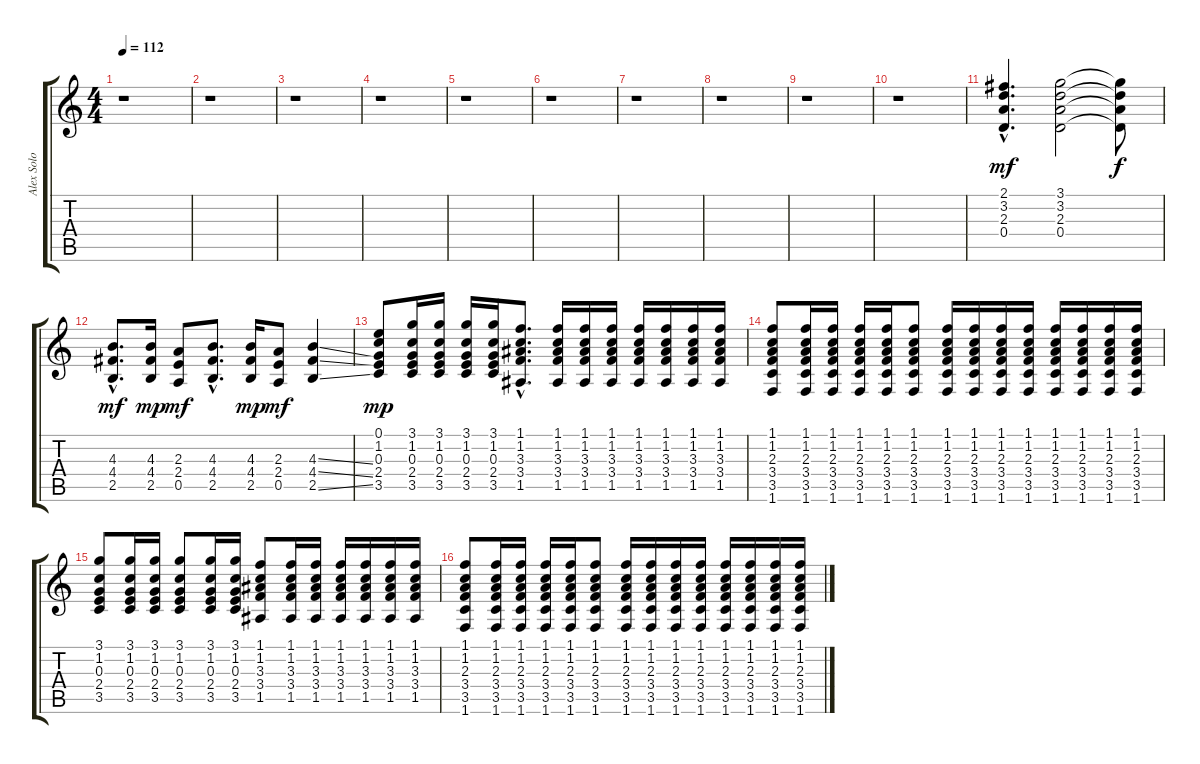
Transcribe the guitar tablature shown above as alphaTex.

\track ("Alex Solo" "Alex Solo") {instrument distortionguitar}
\staff {score tabs}
\tuning (E4 B3 G3 D3 A2 E2) {hide}
\ts (4 4)
\tempo 112
\clef g2
\ks c
r.1{dy mf} |
r.1 |
r.1 |
r.1 |
r.1 |
r.1 |
r.1 |
r.1 |
r.1 |
r.1 |
(2.1{hac} 3.2{hac} 2.3{hac} 0.4{hac}).4{d} (3.1 3.2 2.3 0.4).2 (3.1{t} 3.2{t} 2.3{t} 0.4{t}).8{dy f} |
(4.3{hac} 4.4{hac} 2.5{hac}).8{d dy mf} (4.3 4.4 2.5).16{dy mp} (2.3 2.4 0.5).8{dy mf} (4.3{hac} 4.4{hac} 2.5{hac}).8{d} (4.3 4.4 2.5).16{dy mp} (2.3 2.4 0.5).8{dy mf} (4.3{ss} 4.4{ss} 2.5{ss}).4 |
(0.1 1.2 0.3 2.4 3.5).8{dy mp} (3.1 1.2 0.3 2.4 3.5).16 (3.1 1.2 0.3 2.4 3.5).16 (3.1 1.2 0.3 2.4 3.5).16 (3.1 1.2 0.3 2.4 3.5).16 (1.1{hac} 1.2{hac} 3.3{hac} 3.4{hac} 1.5{hac}).8{d} (1.1 1.2 3.3 3.4 1.5).16 (1.1 1.2 3.3 3.4 1.5).16 (1.1 1.2 3.3 3.4 1.5).16 (1.1 1.2 3.3 3.4 1.5).16 (1.1 1.2 3.3 3.4 1.5).16 (1.1 1.2 3.3 3.4 1.5).16 (1.1 1.2 3.3 3.4 1.5).16 |
(1.1 1.2 2.3 3.4 3.5 1.6).8 (1.1 1.2 2.3 3.4 3.5 1.6).16 (1.1 1.2 2.3 3.4 3.5 1.6).16 (1.1 1.2 2.3 3.4 3.5 1.6).16 (1.1 1.2 2.3 3.4 3.5 1.6).16 (1.1 1.2 2.3 3.4 3.5 1.6).8 (1.1 1.2 2.3 3.4 3.5 1.6).16 (1.1 1.2 2.3 3.4 3.5 1.6).16 (1.1 1.2 2.3 3.4 3.5 1.6).16 (1.1 1.2 2.3 3.4 3.5 1.6).16 (1.1 1.2 2.3 3.4 3.5 1.6).16 (1.1 1.2 2.3 3.4 3.5 1.6).16 (1.1 1.2 2.3 3.4 3.5 1.6).16 (1.1 1.2 2.3 3.4 3.5 1.6).16 |
(3.1 1.2 0.3 2.4 3.5).8 (3.1 1.2 0.3 2.4 3.5).16 (3.1 1.2 0.3 2.4 3.5).16 (3.1 1.2 0.3 2.4 3.5).8 (3.1 1.2 0.3 2.4 3.5).16 (3.1 1.2 0.3 2.4 3.5).16 (1.1 1.2 3.3 3.4 1.5).8 (1.1 1.2 3.3 3.4 1.5).16 (1.1 1.2 3.3 3.4 1.5).16 (1.1 1.2 3.3 3.4 1.5).16 (1.1 1.2 3.3 3.4 1.5).16 (1.1 1.2 3.3 3.4 1.5).16 (1.1 1.2 3.3 3.4 1.5).16 |
(1.1 1.2 2.3 3.4 3.5 1.6).8 (1.1 1.2 2.3 3.4 3.5 1.6).16 (1.1 1.2 2.3 3.4 3.5 1.6).16 (1.1 1.2 2.3 3.4 3.5 1.6).16 (1.1 1.2 2.3 3.4 3.5 1.6).16 (1.1 1.2 2.3 3.4 3.5 1.6).8 (1.1 1.2 2.3 3.4 3.5 1.6).16 (1.1 1.2 2.3 3.4 3.5 1.6).16 (1.1 1.2 2.3 3.4 3.5 1.6).16 (1.1 1.2 2.3 3.4 3.5 1.6).16 (1.1 1.2 2.3 3.4 3.5 1.6).16 (1.1 1.2 2.3 3.4 3.5 1.6).16 (1.1 1.2 2.3 3.4 3.5 1.6).16 (1.1 1.2 2.3 3.4 3.5 1.6).16
